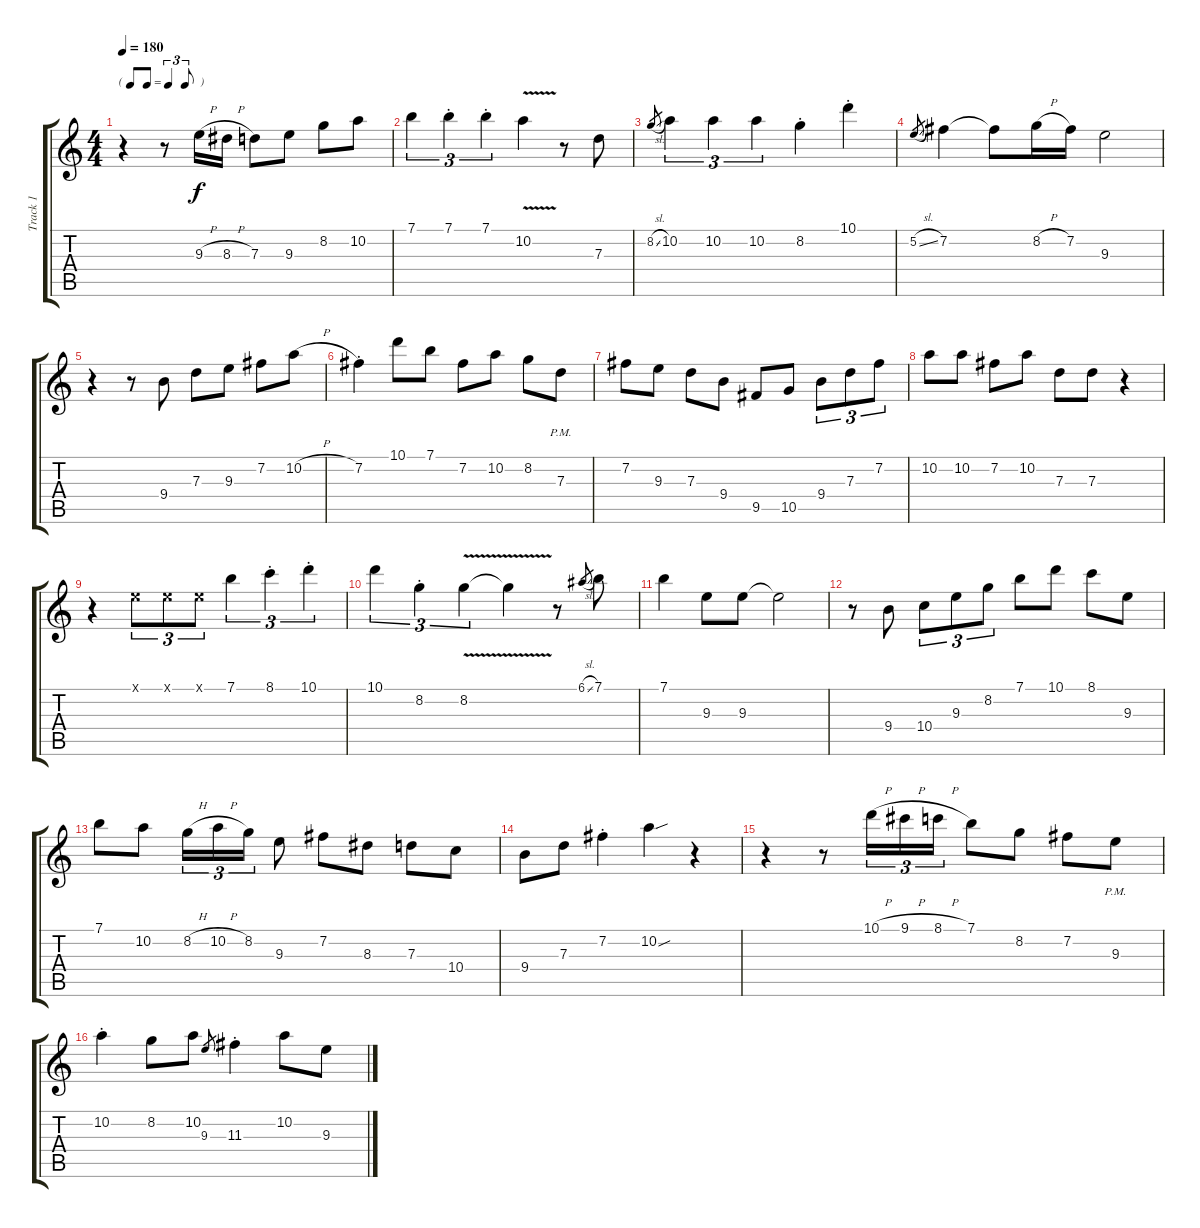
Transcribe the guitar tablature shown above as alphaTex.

\track ("Track 1" "Track 1") {instrument electricguitarjazz}
\staff {score tabs}
\tuning (E4 B3 G3 D3 A2 E2) {hide}
\ts (4 4)
\tf triplet8th
\tempo 180
\clef g2
\ks c
r.4{dy f instrument electricguitarjazz} r.8 9.3{h}.16 8.3{h}.16 7.3.8 9.3.8 8.2.8 10.2.8 |
7.1.4{tu (3 2)} 7.1{st}.4{tu (3 2)} 7.1{st}.4{tu (3 2)} 10.2{v}.4 r.8 7.3.8 |
8.2{sl}.8{gr} 10.2.4{tu (3 2)} 10.2.4{tu (3 2)} 10.2.4{tu (3 2)} 8.2{st}.4 10.1{st}.4 |
5.2{sl}.8{gr} 7.2.4 7.2{t}.8 8.2{h}.16 7.2.16 9.3.2 |
r.4 r.8 9.4.8 7.3.8 9.3.8 7.2.8 10.2{h}.8 |
7.2{st}.4 10.1.8 7.1.8 7.2.8 10.2.8 8.2.8 7.3{pm}.8 |
7.2.8 9.3.8 7.3.8 9.4.8 9.5.8 10.5.8 9.4.8{tu (3 2)} 7.3.8{tu (3 2)} 7.2.8{tu (3 2)} |
10.2.8 10.2.8 7.2.8 10.2.8 7.3.8 7.3.8 r.4 |
r.4 0.1{x}.8{tu (3 2)} 0.1{x}.8{tu (3 2)} 0.1{x}.8{tu (3 2)} 7.1.4{tu (3 2)} 8.1{st}.4{tu (3 2)} 10.1{st}.4{tu (3 2)} |
10.1.4{tu (3 2)} 8.2{st}.4{tu (3 2)} 8.2{v}.4{tu (3 2)} 8.2{t}.4 r.8 6.1{sl}.8{gr} 7.1.8 |
7.1.4 9.3.8 9.3.8 9.3{t}.2 |
r.8 9.4.8 10.4.8{tu (3 2)} 9.3.8{tu (3 2)} 8.2.8{tu (3 2)} 7.1.8 10.1.8 8.1.8 9.3.8 |
7.1.8 10.2.8 8.2{h}.16{tu (3 2)} 10.2{h}.16{tu (3 2)} 8.2.16{tu (3 2)} 9.3.8 7.2.8 8.3.8 7.3.8 10.4.8 |
9.4.8 7.3.8 7.2{st}.4 10.2{sou}.4 r.4 |
r.4 r.8 10.1{h}.16{tu (3 2)} 9.1{h}.16{tu (3 2)} 8.1{h}.16{tu (3 2)} 7.1.8 8.2.8 7.2.8 9.3{pm}.8 |
10.2{st}.4 8.2.8 10.2.8 9.3.8{gr} 11.3{st}.4 10.2.8 9.3.8
